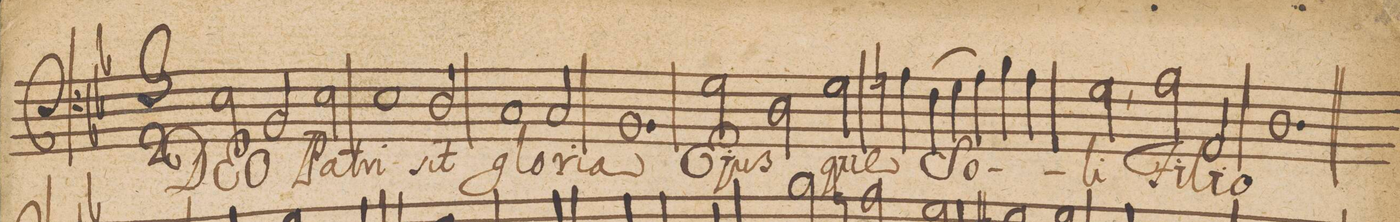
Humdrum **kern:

**kern	**text
*I"Baſso	*
*clefF4	*
*k[b-e-]	*
*M3/2	*
*M3/2	*
2E-\	DE-
2BB-/	-O
2E-\	Pa-
=67	=67
1E-	-tri
2D/	sit
=68	=68
1C	glo-
2C/	-ri-
=69	=69
1.BB-	-a
=70	=70
2G\	E-
2D\	-jus-
2G\	-que
=71	=71
4An\	So-
4F\	.
4G\	.
4A\)	.
4B-\	.
4A\	.
=72	=72
2G,<\	-li
2A\	Fi-
2AA/	-li-
=73	=73
1.D	-o
=74||	=74||
*-	*-
